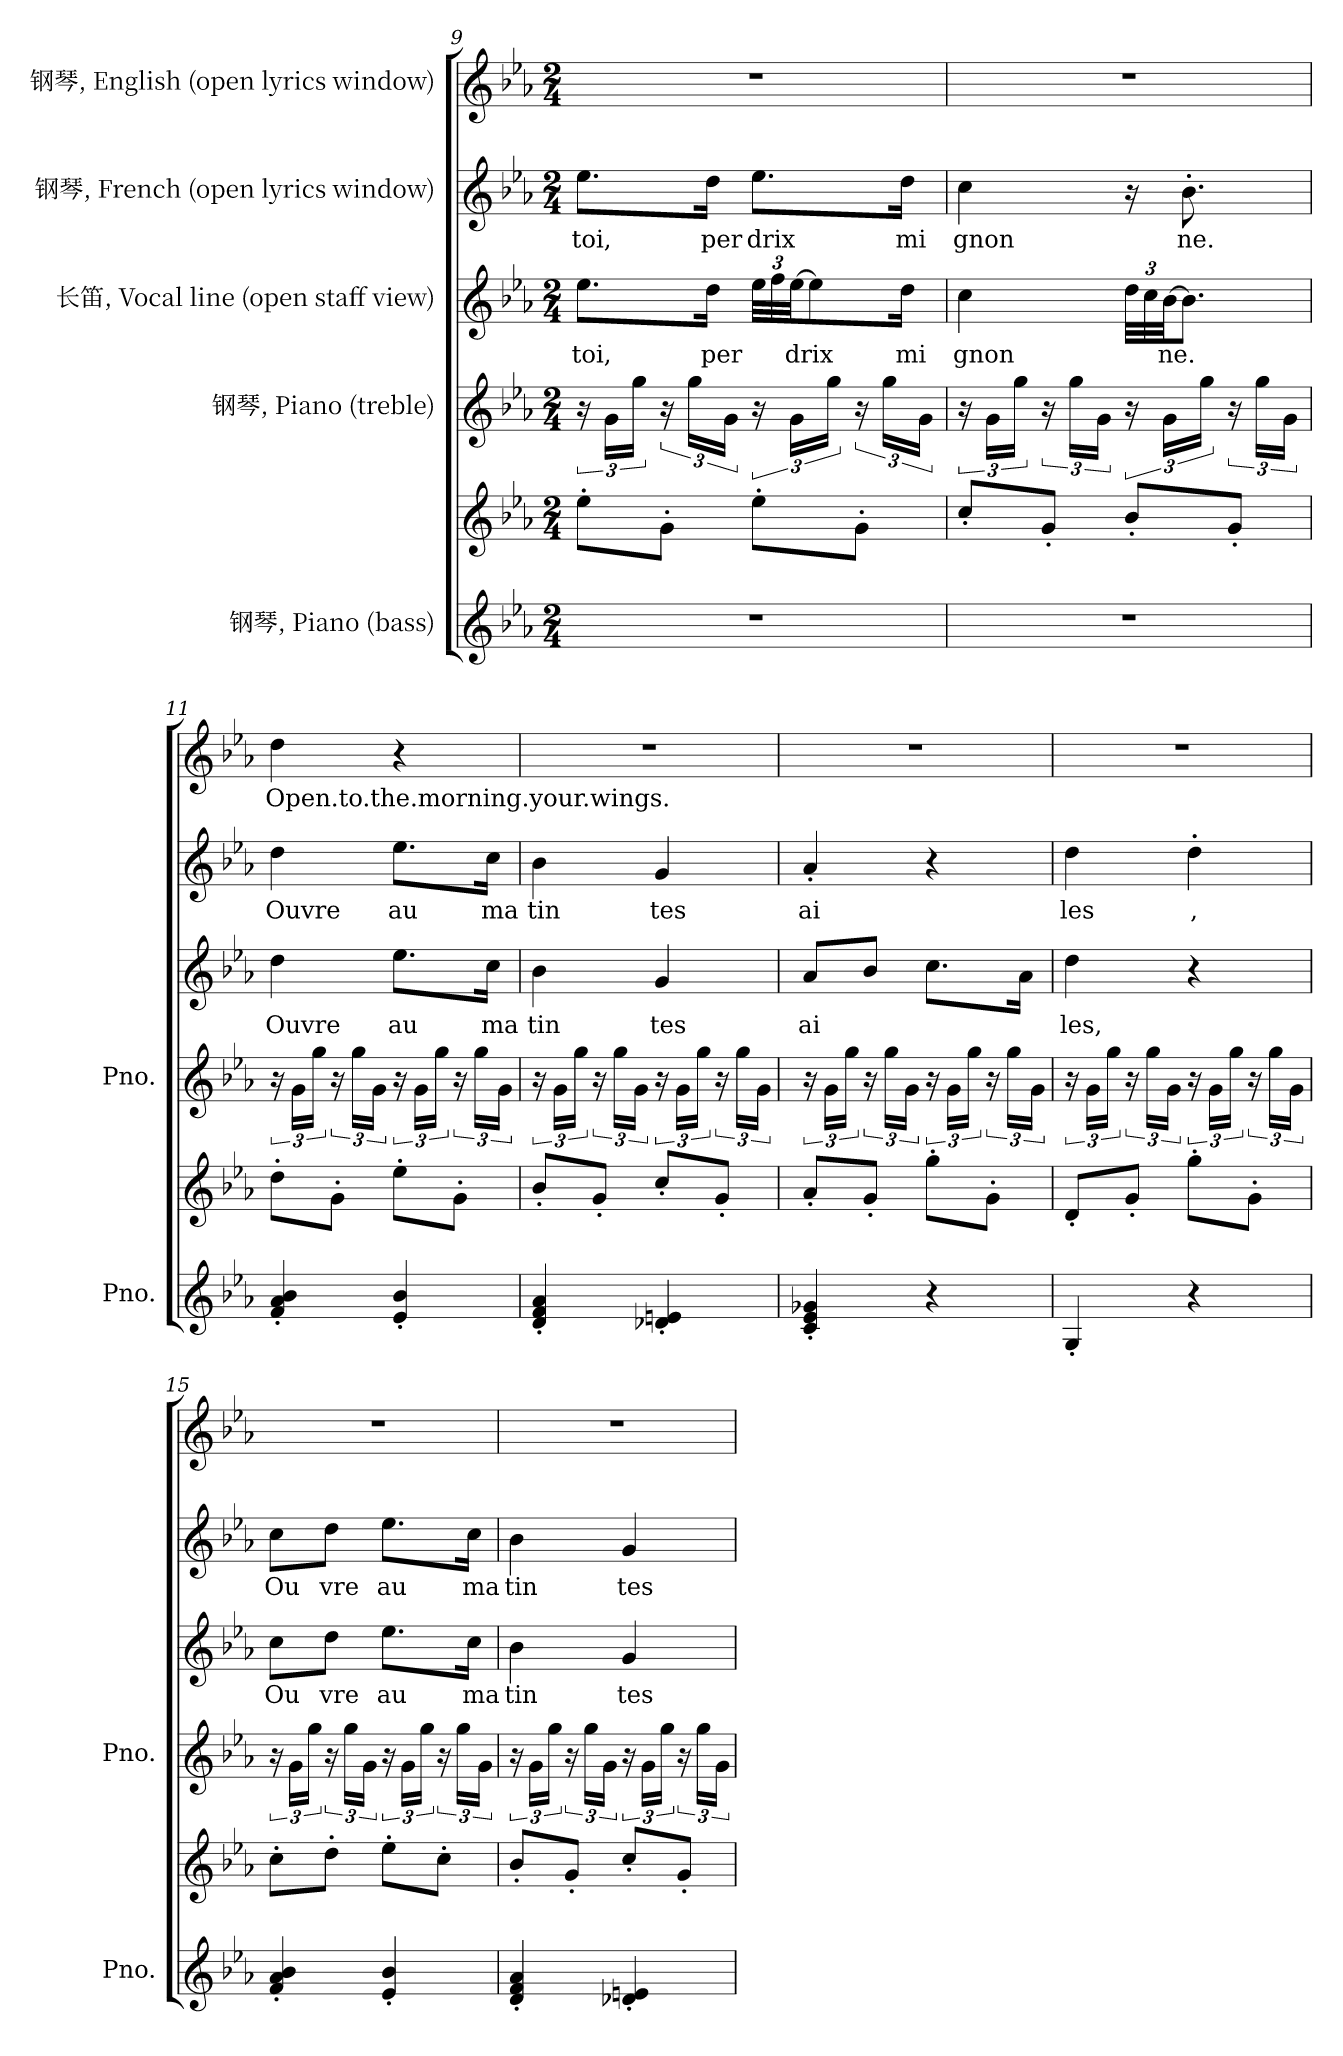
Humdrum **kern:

**kern	**kern	**kern	**kern	**text	**kern	**text	**kern	**text
*part5	*part5	*part4	*part3	*part3	*part2	*part2	*part1	*part1
*staff6	*staff5	*staff4	*staff3	*staff3	*staff2	*staff2	*staff1	*staff1
*I"钢琴, Piano (bass)	*	*I"钢琴, Piano (treble)	*I"长笛, Vocal line (open staff view)	*	*I"钢琴, French (open lyrics window)	*	*I"钢琴, English (open lyrics window)	*
*I'Pno.	*	*I'Pno.	*	*	*	*	*	*
*clefG2	*clefG2	*clefG2	*clefG2	*	*clefG2	*	*clefG2	*
*k[b-e-a-]	*k[b-e-a-]	*k[b-e-a-]	*k[b-e-a-]	*	*k[b-e-a-]	*	*k[b-e-a-]	*
*M2/4	*M2/4	*M2/4	*M2/4	*	*M2/4	*	*M2/4	*
=9	=9	=9	=9	=9	=9	=9	=9	=9
2r	8ee-'\L	24r	8.ee-\L	toi,	8.ee-\L	toi,	2r	.
.	.	24g\LL	.	.	.	.	.	.
.	.	24gg\JJ	.	.	.	.	.	.
.	8g'\J	24r	.	.	.	.	.	.
.	.	24gg\LL	.	.	.	.	.	.
.	.	.	16dd\Jk	per	16dd\Jk	per	.	.
.	.	24g\JJ	.	.	.	.	.	.
*	*	*	*Xbrackettup	*	*	*	*	*
.	8ee-'\L	24r	48ee-\LLL	.	8.ee-\L	drix	.	.
.	.	.	48ff\	.	.	.	.	.
.	.	24g\LL	[48ee-\JJ	drix	.	.	.	.
.	.	.	8ee-\]	.	.	.	.	.
.	.	24gg\JJ	.	.	.	.	.	.
.	8g'\J	24r	.	.	.	.	.	.
.	.	24gg\LL	.	.	.	.	.	.
.	.	.	16dd\Jk	mi	16dd\Jk	mi	.	.
.	.	24g\JJ	.	.	.	.	.	.
!!LO:PB:g=z
=10	=10	=10	=10	=10	=10	=10	=10	=10
2r	8cc'/L	24r	4cc\	gnon	4cc\	gnon	2r	.
.	.	24g\LL	.	.	.	.	.	.
.	.	24gg\JJ	.	.	.	.	.	.
.	8g'/J	24r	.	.	.	.	.	.
.	.	24gg\LL	.	.	.	.	.	.
.	.	24g\JJ	.	.	.	.	.	.
.	8b-'/L	24r	48dd\LLL	.	16r	.	.	.
.	.	.	48cc\	.	.	.	.	.
.	.	24g\LL	[48b-\JJ	ne.	.	.	.	.
.	.	.	8.b-\J]	.	8.b-'\	ne.	.	.
.	.	24gg\JJ	.	.	.	.	.	.
.	8g'/J	24r	.	.	.	.	.	.
.	.	24gg\LL	.	.	.	.	.	.
.	.	24g\JJ	.	.	.	.	.	.
=11	=11	=11	=11	=11	=11	=11	=11	=11
4f/' 4a-/' 4b-/'	8dd'\L	24r	4dd\	Ouvre	4dd\	Ouvre	4dd\	Open.to.the.morning.your.wings.
.	.	24g\LL	.	.	.	.	.	.
.	.	24gg\JJ	.	.	.	.	.	.
.	8g'\J	24r	.	.	.	.	.	.
.	.	24gg\LL	.	.	.	.	.	.
.	.	24g\JJ	.	.	.	.	.	.
4e-/' 4b-/'	8ee-'\L	24r	8.ee-\L	au	8.ee-\L	au	4r	.
.	.	24g\LL	.	.	.	.	.	.
.	.	24gg\JJ	.	.	.	.	.	.
.	8g'\J	24r	.	.	.	.	.	.
.	.	24gg\LL	.	.	.	.	.	.
.	.	.	16cc\Jk	ma	16cc\Jk	ma	.	.
.	.	24g\JJ	.	.	.	.	.	.
!!LO:LB:g=z
=12	=12	=12	=12	=12	=12	=12	=12	=12
4d/' 4f/' 4a-/'	8b-'/L	24r	4b-\	tin	4b-\	tin	2r	.
.	.	24g\LL	.	.	.	.	.	.
.	.	24gg\JJ	.	.	.	.	.	.
.	8g'/J	24r	.	.	.	.	.	.
.	.	24gg\LL	.	.	.	.	.	.
.	.	24g\JJ	.	.	.	.	.	.
4d-X/' 4en/'	8cc'/L	24r	4g/	tes	4g/	tes	.	.
.	.	24g\LL	.	.	.	.	.	.
.	.	24gg\JJ	.	.	.	.	.	.
.	8g'/J	24r	.	.	.	.	.	.
.	.	24gg\LL	.	.	.	.	.	.
.	.	24g\JJ	.	.	.	.	.	.
=13	=13	=13	=13	=13	=13	=13	=13	=13
4c/' 4e-/' 4g-X/'	8a-'/L	24r	8a-/L	ai	4a-'/	ai	2r	.
.	.	24g\LL	.	.	.	.	.	.
.	.	24gg\JJ	.	.	.	.	.	.
.	8g'/J	24r	8b-/J	.	.	.	.	.
.	.	24gg\LL	.	.	.	.	.	.
.	.	24g\JJ	.	.	.	.	.	.
4r	8gg'\L	24r	8.cc\L	.	4r	.	.	.
.	.	24g\LL	.	.	.	.	.	.
.	.	24gg\JJ	.	.	.	.	.	.
.	8g'\J	24r	.	.	.	.	.	.
.	.	24gg\LL	.	.	.	.	.	.
.	.	.	16a-\Jk	.	.	.	.	.
.	.	24g\JJ	.	.	.	.	.	.
=14	=14	=14	=14	=14	=14	=14	=14	=14
4G'/	8d'/L	24r	4dd\	les,	4dd\	les	2r	.
.	.	24g\LL	.	.	.	.	.	.
.	.	24gg\JJ	.	.	.	.	.	.
.	8g'/J	24r	.	.	.	.	.	.
.	.	24gg\LL	.	.	.	.	.	.
.	.	24g\JJ	.	.	.	.	.	.
4r	8gg'\L	24r	4r	.	4dd'\	,	.	.
.	.	24g\LL	.	.	.	.	.	.
.	.	24gg\JJ	.	.	.	.	.	.
.	8g'\J	24r	.	.	.	.	.	.
.	.	24gg\LL	.	.	.	.	.	.
.	.	24g\JJ	.	.	.	.	.	.
!!LO:PB:g=z
=15	=15	=15	=15	=15	=15	=15	=15	=15
4f/' 4a-/' 4b-/'	8cc'\L	24r	8cc\L	Ou	8cc\L	Ou	2r	.
.	.	24g\LL	.	.	.	.	.	.
.	.	24gg\JJ	.	.	.	.	.	.
.	8dd'\J	24r	8dd\J	vre	8dd\J	vre	.	.
.	.	24gg\LL	.	.	.	.	.	.
.	.	24g\JJ	.	.	.	.	.	.
4e-/' 4b-/'	8ee-'\L	24r	8.ee-\L	au	8.ee-\L	au	.	.
.	.	24g\LL	.	.	.	.	.	.
.	.	24gg\JJ	.	.	.	.	.	.
.	8cc'\J	24r	.	.	.	.	.	.
.	.	24gg\LL	.	.	.	.	.	.
.	.	.	16cc\Jk	ma	16cc\Jk	ma	.	.
.	.	24g\JJ	.	.	.	.	.	.
=16	=16	=16	=16	=16	=16	=16	=16	=16
4d/' 4f/' 4a-/'	8b-'/L	24r	4b-\	tin	4b-\	tin	2r	.
.	.	24g\LL	.	.	.	.	.	.
.	.	24gg\JJ	.	.	.	.	.	.
.	8g'/J	24r	.	.	.	.	.	.
.	.	24gg\LL	.	.	.	.	.	.
.	.	24g\JJ	.	.	.	.	.	.
4d-X/' 4en/'	8cc'/L	24r	4g/	tes	4g/	tes	.	.
.	.	24g\LL	.	.	.	.	.	.
.	.	24gg\JJ	.	.	.	.	.	.
.	8g'/J	24r	.	.	.	.	.	.
.	.	24gg\LL	.	.	.	.	.	.
.	.	24g\JJ	.	.	.	.	.	.
=	=	=	=	=	=	=	=	=
*-	*-	*-	*-	*-	*-	*-	*-	*-
